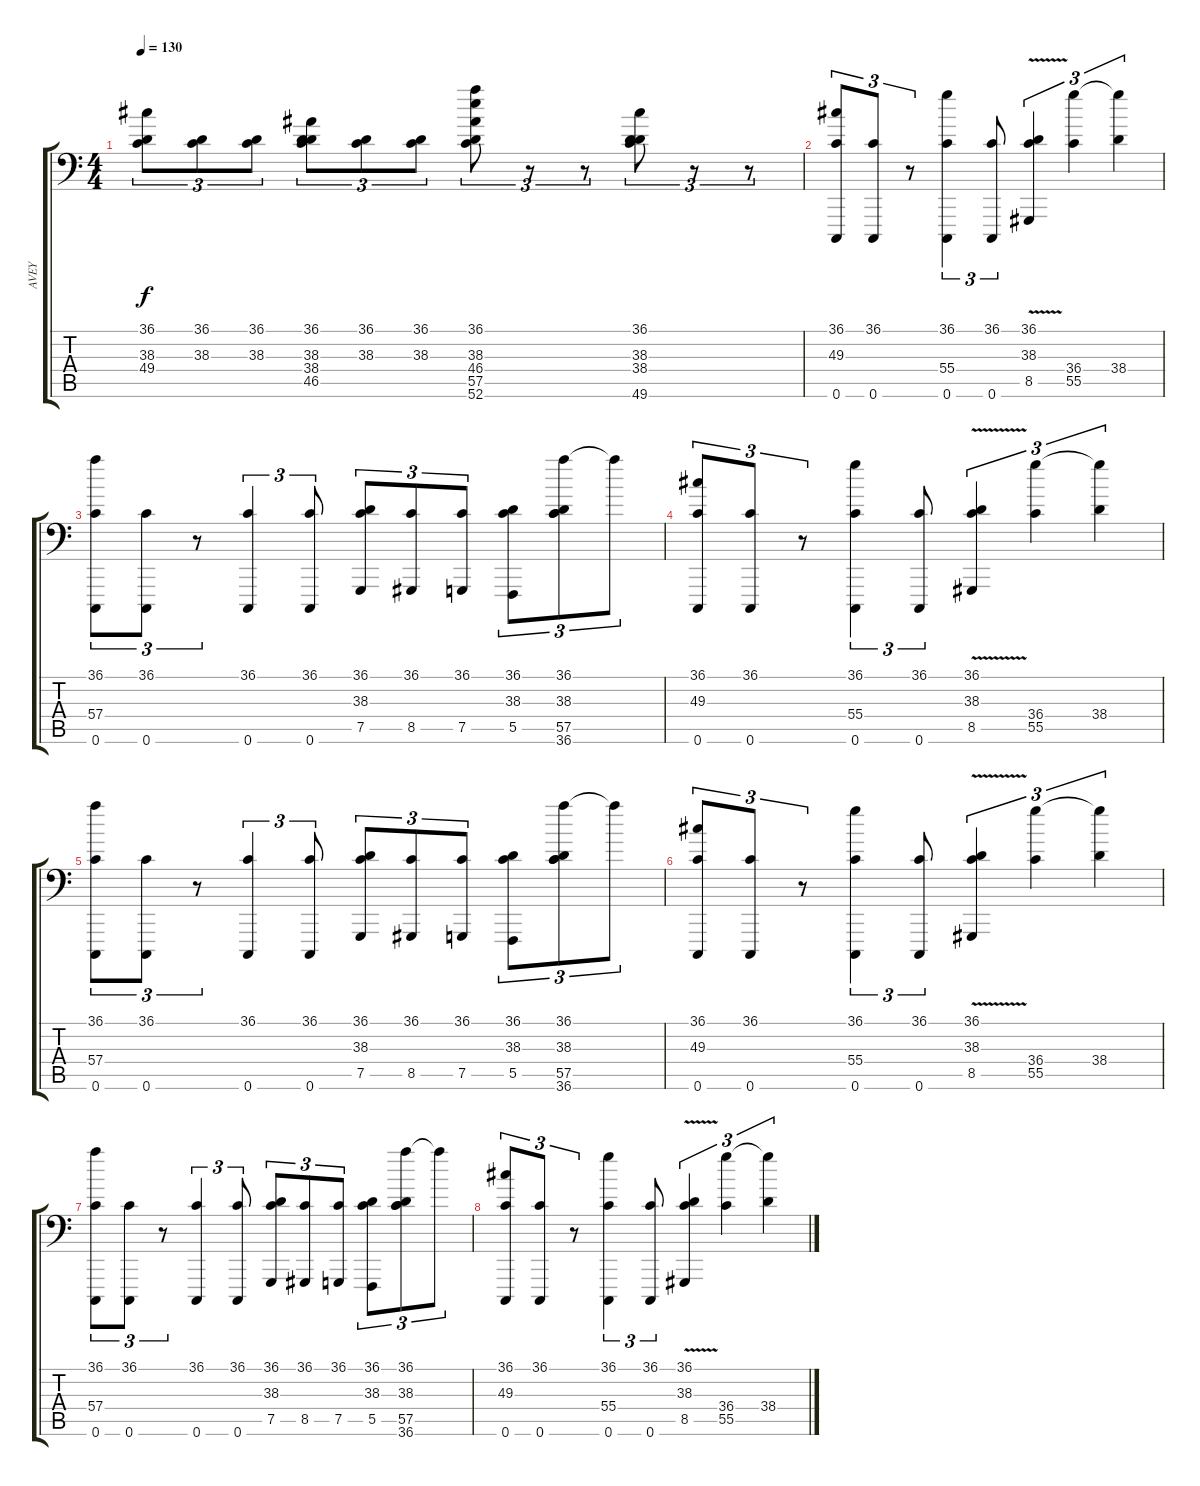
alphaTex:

\track ("AVEY" "AVEY") {instrument acousticgrandpiano}
\staff {score tabs}
\tuning (C-1 C-1 C-1 C-1 C-1 C-1) {hide}
\ts (4 4)
\tempo 130
\clef f4
\ks c
(36.1 38.3 49.4).8{tu (3 2) dy f} (36.1 38.3).8{tu (3 2)} (36.1 38.3).8{tu (3 2)} (36.1 38.3 38.4 46.5).8{tu (3 2)} (36.1 38.3).8{tu (3 2)} (36.1 38.3).8{tu (3 2)} (36.1 38.3 46.4 57.5 52.6).8{tu (3 2)} r.8{tu (3 2)} r.8{tu (3 2)} (36.1 38.3 38.4 49.6).8{tu (3 2)} r.8{tu (3 2)} r.8{tu (3 2)} |
(36.1 49.3 0.6).8{tu (3 2)} (36.1 0.6).8{tu (3 2)} r.8{tu (3 2)} (36.1 55.4 0.6).4{tu (3 2)} (36.1 0.6).8{tu (3 2)} (36.1 38.3 8.5{v}).4{tu (3 2)} (36.4 55.5).4{tu (3 2)} (38.4 55.5{t}).4{tu (3 2)} |
(36.1 57.4 0.6).8{tu (3 2)} (36.1 0.6).8{tu (3 2)} r.8{tu (3 2)} (36.1 0.6).4{tu (3 2)} (36.1 0.6).8{tu (3 2)} (36.1 38.3 7.5).8{tu (3 2)} (36.1 8.5).8{tu (3 2)} (36.1 7.5).8{tu (3 2)} (36.1 38.3 5.5).8{tu (3 2)} (36.1 38.3 57.5 36.6).8{tu (3 2)} 57.5{t}.8{tu (3 2)} |
(36.1 49.3 0.6).8{tu (3 2)} (36.1 0.6).8{tu (3 2)} r.8{tu (3 2)} (36.1 55.4 0.6).4{tu (3 2)} (36.1 0.6).8{tu (3 2)} (36.1 38.3 8.5{v}).4{tu (3 2)} (36.4 55.5).4{tu (3 2)} (38.4 55.5{t}).4{tu (3 2)} |
(36.1 57.4 0.6).8{tu (3 2)} (36.1 0.6).8{tu (3 2)} r.8{tu (3 2)} (36.1 0.6).4{tu (3 2)} (36.1 0.6).8{tu (3 2)} (36.1 38.3 7.5).8{tu (3 2)} (36.1 8.5).8{tu (3 2)} (36.1 7.5).8{tu (3 2)} (36.1 38.3 5.5).8{tu (3 2)} (36.1 38.3 57.5 36.6).8{tu (3 2)} 57.5{t}.8{tu (3 2)} |
(36.1 49.3 0.6).8{tu (3 2)} (36.1 0.6).8{tu (3 2)} r.8{tu (3 2)} (36.1 55.4 0.6).4{tu (3 2)} (36.1 0.6).8{tu (3 2)} (36.1 38.3 8.5{v}).4{tu (3 2)} (36.4 55.5).4{tu (3 2)} (38.4 55.5{t}).4{tu (3 2)} |
(36.1 57.4 0.6).8{tu (3 2)} (36.1 0.6).8{tu (3 2)} r.8{tu (3 2)} (36.1 0.6).4{tu (3 2)} (36.1 0.6).8{tu (3 2)} (36.1 38.3 7.5).8{tu (3 2)} (36.1 8.5).8{tu (3 2)} (36.1 7.5).8{tu (3 2)} (36.1 38.3 5.5).8{tu (3 2)} (36.1 38.3 57.5 36.6).8{tu (3 2)} 57.5{t}.8{tu (3 2)} |
(36.1 49.3 0.6).8{tu (3 2)} (36.1 0.6).8{tu (3 2)} r.8{tu (3 2)} (36.1 55.4 0.6).4{tu (3 2)} (36.1 0.6).8{tu (3 2)} (36.1 38.3 8.5{v}).4{tu (3 2)} (36.4 55.5).4{tu (3 2)} (38.4 55.5{t}).4{tu (3 2)}
